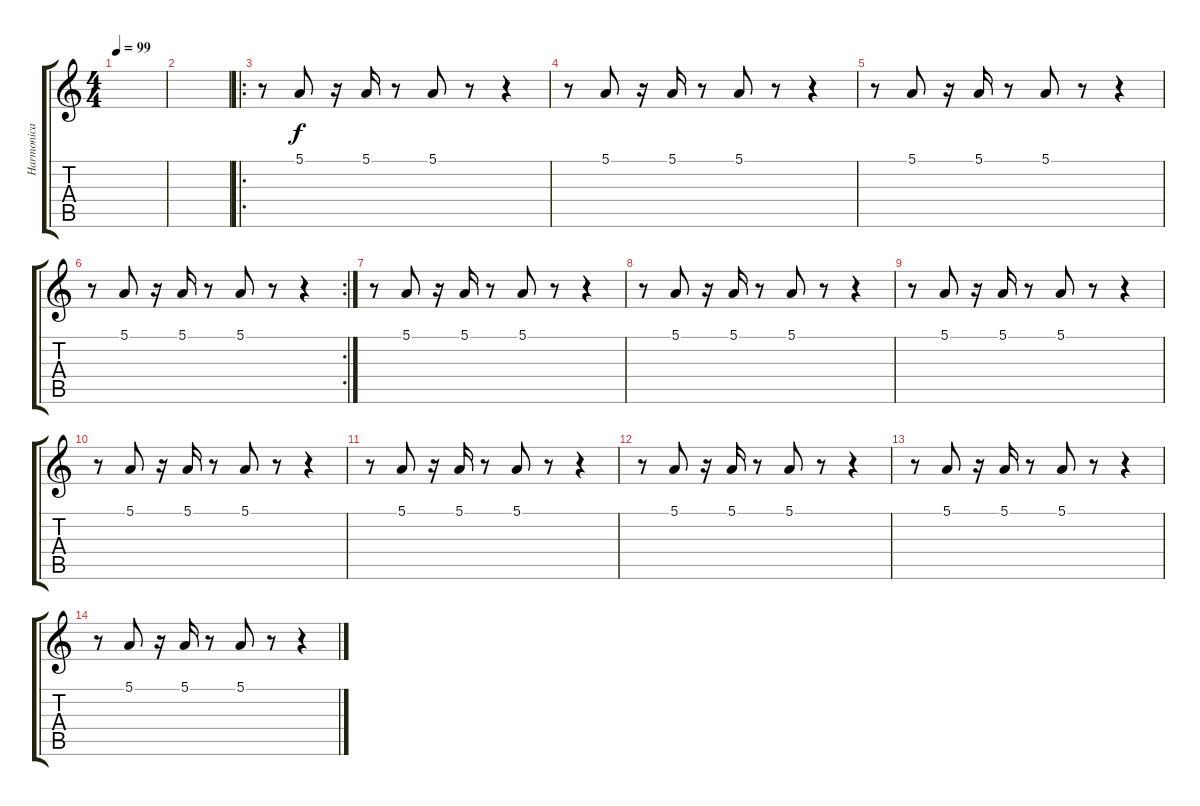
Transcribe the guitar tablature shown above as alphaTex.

\track ("Harmonica" "Harmonica") {instrument harmonica}
\staff {score tabs}
\tuning (E4 B3 G3 D3 A2 E2) {hide}
\ts (4 4)
\tempo 99
\clef g2
\ks c
|
|
\ro
r.8 5.1.8 r.16 5.1.16 r.8 5.1.8 r.8 r.4 |
r.8 5.1.8 r.16 5.1.16 r.8 5.1.8 r.8 r.4 |
r.8 5.1.8 r.16 5.1.16 r.8 5.1.8 r.8 r.4 |
\rc 2
r.8 5.1.8 r.16 5.1.16 r.8 5.1.8 r.8 r.4 |
r.8 5.1.8{volume 11} r.16 5.1.16 r.8 5.1.8 r.8 r.4 |
r.8 5.1.8 r.16 5.1.16 r.8 5.1.8 r.8 r.4 |
r.8 5.1.8 r.16 5.1.16 r.8 5.1.8 r.8 r.4 |
r.8 5.1.8 r.16 5.1.16 r.8 5.1.8 r.8 r.4 |
r.8{volume 3} 5.1.8 r.16 5.1.16 r.8 5.1.8 r.8 r.4 |
r.8 5.1.8 r.16 5.1.16 r.8 5.1.8 r.8 r.4 |
r.8 5.1.8 r.16 5.1.16 r.8 5.1.8 r.8 r.4 |
r.8 5.1.8 r.16 5.1.16 r.8 5.1.8 r.8 r.4
